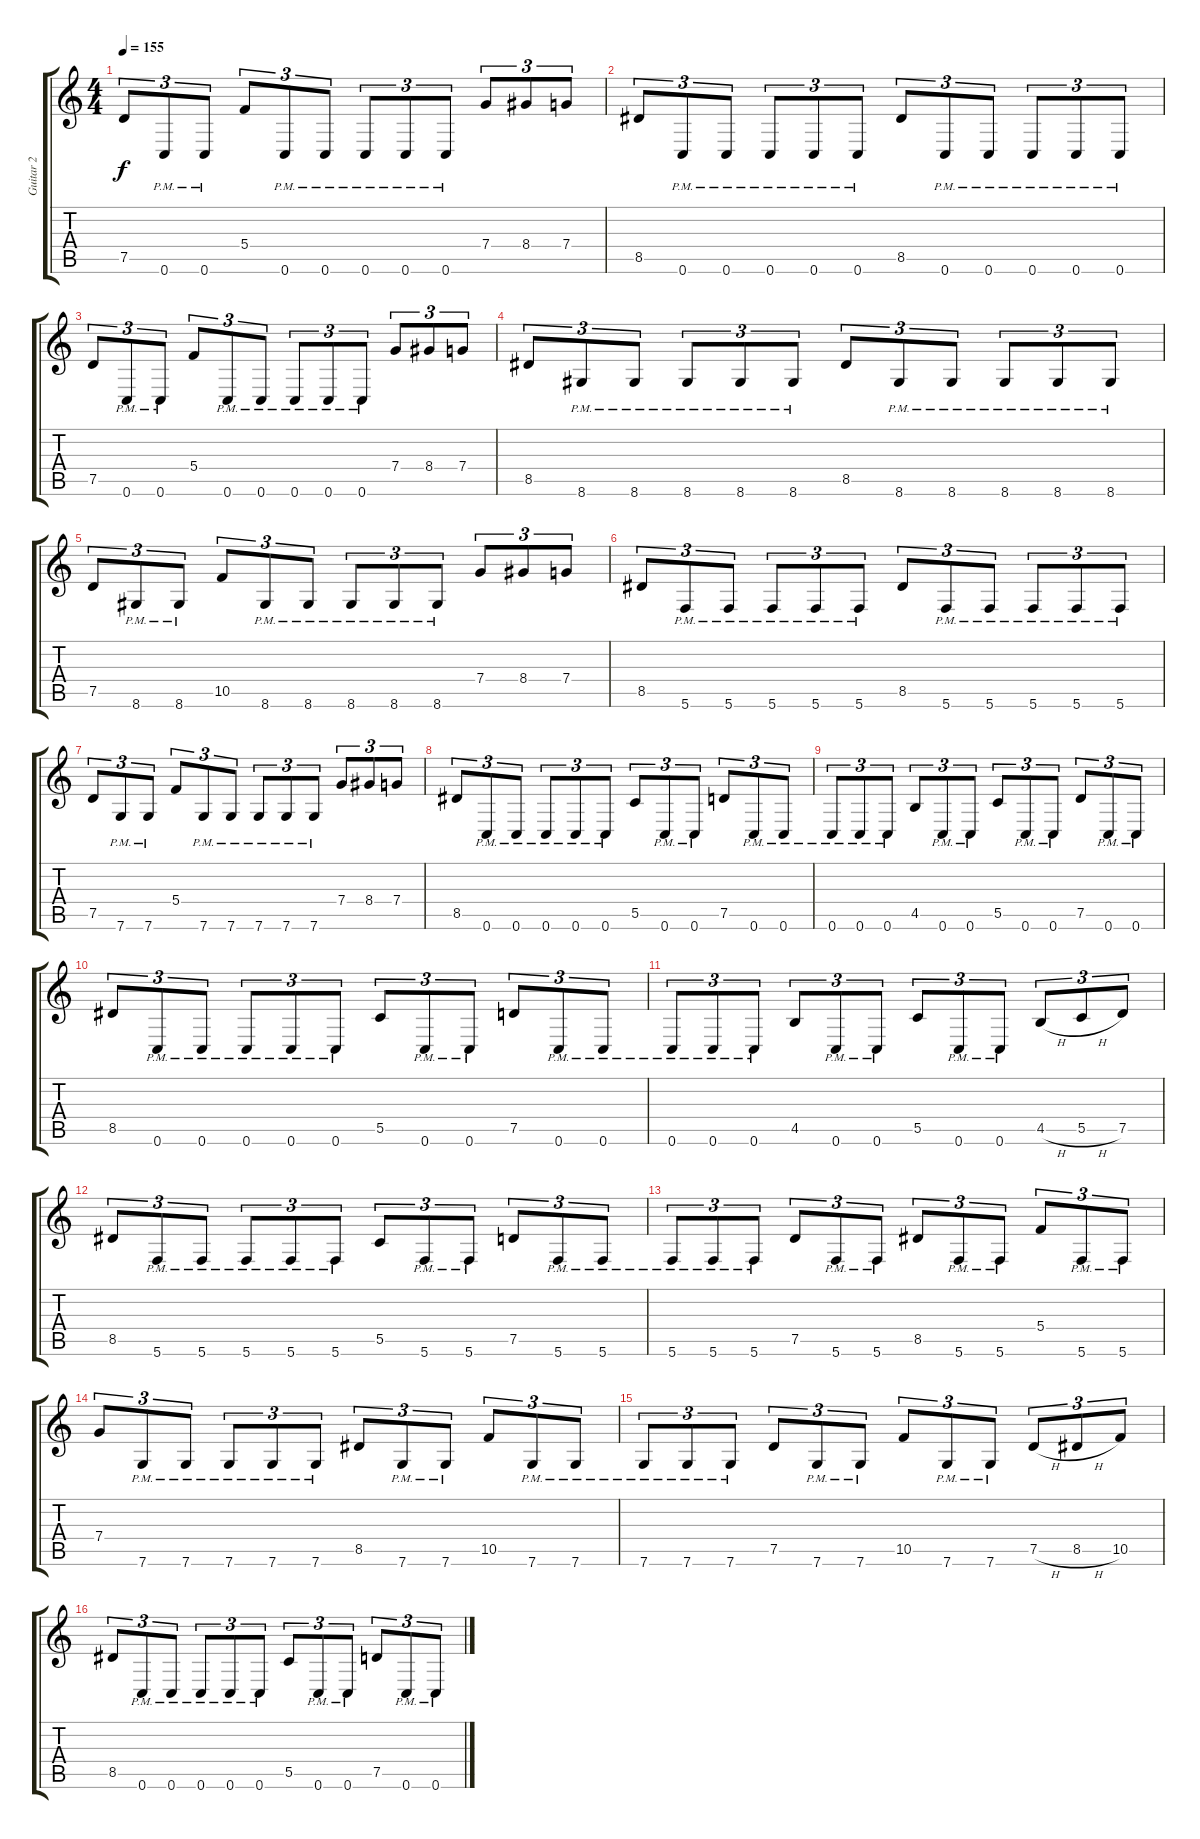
\track ("Guitar 2" "Guitar 2") {instrument distortionguitar}
\staff {score tabs}
\tuning (D4 A3 F3 C3 G2 C2) {hide}
\ts (4 4)
\tempo 155
\clef g2
\ks c
7.5.8{tu (3 2) dy f} 0.6{pm}.8{tu (3 2)} 0.6{pm}.8{tu (3 2)} 5.4.8{tu (3 2)} 0.6{pm}.8{tu (3 2)} 0.6{pm}.8{tu (3 2)} 0.6{pm}.8{tu (3 2)} 0.6{pm}.8{tu (3 2)} 0.6{pm}.8{tu (3 2)} 7.4.8{tu (3 2)} 8.4.8{tu (3 2)} 7.4.8{tu (3 2)} |
8.5.8{tu (3 2)} 0.6{pm}.8{tu (3 2)} 0.6{pm}.8{tu (3 2)} 0.6{pm}.8{tu (3 2)} 0.6{pm}.8{tu (3 2)} 0.6{pm}.8{tu (3 2)} 8.5.8{tu (3 2)} 0.6{pm}.8{tu (3 2)} 0.6{pm}.8{tu (3 2)} 0.6{pm}.8{tu (3 2)} 0.6{pm}.8{tu (3 2)} 0.6{pm}.8{tu (3 2)} |
7.5.8{tu (3 2)} 0.6{pm}.8{tu (3 2)} 0.6{pm}.8{tu (3 2)} 5.4.8{tu (3 2)} 0.6{pm}.8{tu (3 2)} 0.6{pm}.8{tu (3 2)} 0.6{pm}.8{tu (3 2)} 0.6{pm}.8{tu (3 2)} 0.6{pm}.8{tu (3 2)} 7.4.8{tu (3 2)} 8.4.8{tu (3 2)} 7.4.8{tu (3 2)} |
8.5.8{tu (3 2)} 8.6{pm}.8{tu (3 2)} 8.6{pm}.8{tu (3 2)} 8.6{pm}.8{tu (3 2)} 8.6{pm}.8{tu (3 2)} 8.6{pm}.8{tu (3 2)} 8.5.8{tu (3 2)} 8.6{pm}.8{tu (3 2)} 8.6{pm}.8{tu (3 2)} 8.6{pm}.8{tu (3 2)} 8.6{pm}.8{tu (3 2)} 8.6{pm}.8{tu (3 2)} |
7.5.8{tu (3 2)} 8.6{pm}.8{tu (3 2)} 8.6{pm}.8{tu (3 2)} 10.5.8{tu (3 2)} 8.6{pm}.8{tu (3 2)} 8.6{pm}.8{tu (3 2)} 8.6{pm}.8{tu (3 2)} 8.6{pm}.8{tu (3 2)} 8.6{pm}.8{tu (3 2)} 7.4.8{tu (3 2)} 8.4.8{tu (3 2)} 7.4.8{tu (3 2)} |
8.5.8{tu (3 2)} 5.6{pm}.8{tu (3 2)} 5.6{pm}.8{tu (3 2)} 5.6{pm}.8{tu (3 2)} 5.6{pm}.8{tu (3 2)} 5.6{pm}.8{tu (3 2)} 8.5.8{tu (3 2)} 5.6{pm}.8{tu (3 2)} 5.6{pm}.8{tu (3 2)} 5.6{pm}.8{tu (3 2)} 5.6{pm}.8{tu (3 2)} 5.6{pm}.8{tu (3 2)} |
7.5.8{tu (3 2)} 7.6{pm}.8{tu (3 2)} 7.6{pm}.8{tu (3 2)} 5.4.8{tu (3 2)} 7.6{pm}.8{tu (3 2)} 7.6{pm}.8{tu (3 2)} 7.6{pm}.8{tu (3 2)} 7.6{pm}.8{tu (3 2)} 7.6{pm}.8{tu (3 2)} 7.4.8{tu (3 2)} 8.4.8{tu (3 2)} 7.4.8{tu (3 2)} |
8.5.8{tu (3 2)} 0.6{pm}.8{tu (3 2)} 0.6{pm}.8{tu (3 2)} 0.6{pm}.8{tu (3 2)} 0.6{pm}.8{tu (3 2)} 0.6{pm}.8{tu (3 2)} 5.5.8{tu (3 2)} 0.6{pm}.8{tu (3 2)} 0.6{pm}.8{tu (3 2)} 7.5.8{tu (3 2)} 0.6{pm}.8{tu (3 2)} 0.6{pm}.8{tu (3 2)} |
0.6{pm}.8{tu (3 2)} 0.6{pm}.8{tu (3 2)} 0.6{pm}.8{tu (3 2)} 4.5.8{tu (3 2)} 0.6{pm}.8{tu (3 2)} 0.6{pm}.8{tu (3 2)} 5.5.8{tu (3 2)} 0.6{pm}.8{tu (3 2)} 0.6{pm}.8{tu (3 2)} 7.5.8{tu (3 2)} 0.6{pm}.8{tu (3 2)} 0.6{pm}.8{tu (3 2)} |
8.5.8{tu (3 2)} 0.6{pm}.8{tu (3 2)} 0.6{pm}.8{tu (3 2)} 0.6{pm}.8{tu (3 2)} 0.6{pm}.8{tu (3 2)} 0.6{pm}.8{tu (3 2)} 5.5.8{tu (3 2)} 0.6{pm}.8{tu (3 2)} 0.6{pm}.8{tu (3 2)} 7.5.8{tu (3 2)} 0.6{pm}.8{tu (3 2)} 0.6{pm}.8{tu (3 2)} |
0.6{pm}.8{tu (3 2)} 0.6{pm}.8{tu (3 2)} 0.6{pm}.8{tu (3 2)} 4.5.8{tu (3 2)} 0.6{pm}.8{tu (3 2)} 0.6{pm}.8{tu (3 2)} 5.5.8{tu (3 2)} 0.6{pm}.8{tu (3 2)} 0.6{pm}.8{tu (3 2)} 4.5{h}.8{tu (3 2)} 5.5{h}.8{tu (3 2)} 7.5.8{tu (3 2)} |
8.5.8{tu (3 2)} 5.6{pm}.8{tu (3 2)} 5.6{pm}.8{tu (3 2)} 5.6{pm}.8{tu (3 2)} 5.6{pm}.8{tu (3 2)} 5.6{pm}.8{tu (3 2)} 5.5.8{tu (3 2)} 5.6{pm}.8{tu (3 2)} 5.6{pm}.8{tu (3 2)} 7.5.8{tu (3 2)} 5.6{pm}.8{tu (3 2)} 5.6{pm}.8{tu (3 2)} |
5.6{pm}.8{tu (3 2)} 5.6{pm}.8{tu (3 2)} 5.6{pm}.8{tu (3 2)} 7.5.8{tu (3 2)} 5.6{pm}.8{tu (3 2)} 5.6{pm}.8{tu (3 2)} 8.5.8{tu (3 2)} 5.6{pm}.8{tu (3 2)} 5.6{pm}.8{tu (3 2)} 5.4.8{tu (3 2)} 5.6{pm}.8{tu (3 2)} 5.6{pm}.8{tu (3 2)} |
7.4.8{tu (3 2)} 7.6{pm}.8{tu (3 2)} 7.6{pm}.8{tu (3 2)} 7.6{pm}.8{tu (3 2)} 7.6{pm}.8{tu (3 2)} 7.6{pm}.8{tu (3 2)} 8.5.8{tu (3 2)} 7.6{pm}.8{tu (3 2)} 7.6{pm}.8{tu (3 2)} 10.5.8{tu (3 2)} 7.6{pm}.8{tu (3 2)} 7.6{pm}.8{tu (3 2)} |
7.6{pm}.8{tu (3 2)} 7.6{pm}.8{tu (3 2)} 7.6{pm}.8{tu (3 2)} 7.5.8{tu (3 2)} 7.6{pm}.8{tu (3 2)} 7.6{pm}.8{tu (3 2)} 10.5.8{tu (3 2)} 7.6{pm}.8{tu (3 2)} 7.6{pm}.8{tu (3 2)} 7.5{h}.8{tu (3 2)} 8.5{h}.8{tu (3 2)} 10.5.8{tu (3 2)} |
8.5.8{tu (3 2)} 0.6{pm}.8{tu (3 2)} 0.6{pm}.8{tu (3 2)} 0.6{pm}.8{tu (3 2)} 0.6{pm}.8{tu (3 2)} 0.6{pm}.8{tu (3 2)} 5.5.8{tu (3 2)} 0.6{pm}.8{tu (3 2)} 0.6{pm}.8{tu (3 2)} 7.5.8{tu (3 2)} 0.6{pm}.8{tu (3 2)} 0.6{pm}.8{tu (3 2)}
